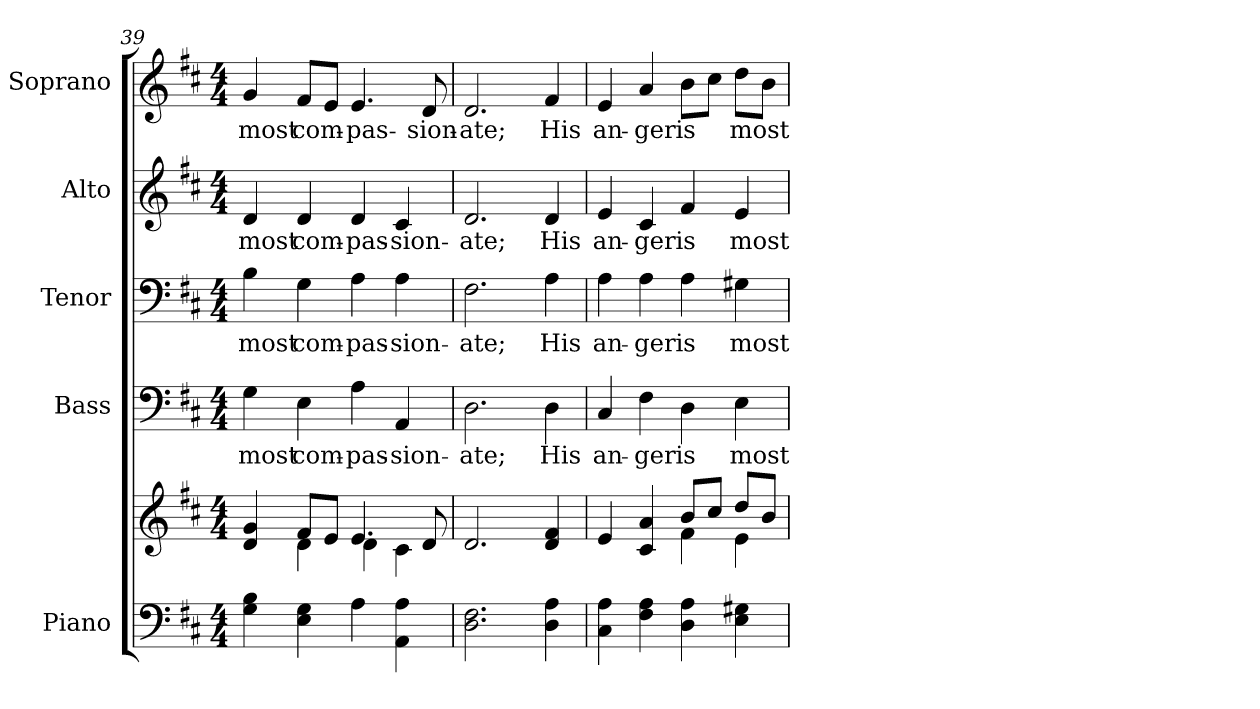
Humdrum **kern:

**kern	**kern	**kern	**text	**kern	**text	**kern	**text	**kern	**text
*part5	*part5	*part4	*part4	*part3	*part3	*part2	*part2	*part1	*part1
*staff6	*staff5	*staff4	*staff4	*staff3	*staff3	*staff2	*staff2	*staff1	*staff1
*I"Piano	*	*I"Bass	*	*I"Tenor	*	*I"Alto	*	*I"Soprano	*
*I'Pno.	*	*I'B.	*	*I'T.	*	*I'A.	*	*I'S.	*
!!LO:PB:g=z
*clefF4	*clefG2	*clefF4	*	*clefF4	*	*clefG2	*	*clefG2	*
*k[f#c#]	*k[f#c#]	*k[f#c#]	*	*k[f#c#]	*	*k[f#c#]	*	*k[f#c#]	*
*D:	*D:	*D:	*	*D:	*	*D:	*	*D:	*
*M4/4	*M4/4	*M4/4	*	*M4/4	*	*M4/4	*	*M4/4	*
=39	=39	=39	=39	=39	=39	=39	=39	=39	=39
*	*^	*	*	*	*	*	*	*	*
!	!	!	!	!LO:LY:b:color=#000000	!	!	!	!	!	!
!	!	!	!	!	!	!LO:LY:b:color=#000000	!	!	!	!
!	!	!	!	!	!	!	!	!LO:LY:b:color=#000000	!	!
!	!	!	!	!	!	!	!	!	!	!LO:LY:b:color=#000000
4Gi\ 4Bi	4di/ 4gi	4ryy	4Gi\	most	4Bi\	most	4di/	most	4gi/	most
!	!	!	!	!LO:LY:b:color=#000000	!	!	!	!	!	!
!	!	!	!	!	!	!LO:LY:b:color=#000000	!	!	!	!
!	!	!	!	!	!	!	!	!LO:LY:b:color=#000000	!	!
!	!	!	!	!	!	!	!	!	!	!LO:LY:b:color=#000000
4Ei\ 4Gi	8f#i/L	4di\	4Ei\	com-	4Gi\	com-	4di/	com-	8f#i/L	com-
.	8ei/J	.	.	.	.	.	.	.	8ei/J	.
!	!	!	!	!LO:LY:b:color=#000000	!	!	!	!	!	!
!	!	!	!	!	!	!LO:LY:b:color=#000000	!	!	!	!
!	!	!	!	!	!	!	!	!LO:LY:b:color=#000000	!	!
!	!	!	!	!	!	!	!	!	!	!LO:LY:b:color=#000000
4Ai\	4.ei/	4di\	4Ai\	-pas-	4Ai\	-pas-	4di/	-pas-	4.ei/	-pas-
!	!	!	!	!LO:LY:b:color=#000000	!	!	!	!	!	!
!	!	!	!	!	!	!LO:LY:b:color=#000000	!	!	!	!
!	!	!	!	!	!	!	!	!LO:LY:b:color=#000000	!	!
4AAi\ 4Ai	.	4c#i\	4AAi/	-sion-	4Ai\	-sion-	4c#i/	-sion-	.	.
!	!	!	!	!	!	!	!	!	!	!LO:LY:b:color=#000000
.	8di/	.	.	.	.	.	.	.	8di/	-sion-
*	*v	*v	*	*	*	*	*	*	*	*
=40	=40	=40	=40	=40	=40	=40	=40	=40	=40
!	!	!	!LO:LY:b:color=#000000	!	!	!	!	!	!
!	!	!	!	!	!LO:LY:b:color=#000000	!	!	!	!
!	!	!	!	!	!	!	!LO:LY:b:color=#000000	!	!
!	!	!	!	!	!	!	!	!	!LO:LY:b:color=#000000
2.Di\ 2.F#i	2.di/	2.Di\	-ate;	2.F#i\	-ate;	2.di/	-ate;	2.di/	-ate;
!	!	!	!LO:LY:b:color=#000000	!	!	!	!	!	!
!	!	!	!	!	!LO:LY:b:color=#000000	!	!	!	!
!	!	!	!	!	!	!	!LO:LY:b:color=#000000	!	!
!	!	!	!	!	!	!	!	!	!LO:LY:b:color=#000000
4Di\ 4Ai	4di/ 4f#i	4Di\	His	4Ai\	His	4di/	His	4f#i/	His
!!LO:PB:g=z
=41	=41	=41	=41	=41	=41	=41	=41	=41	=41
*	*^	*	*	*	*	*	*	*	*
!	!	!	!	!LO:LY:b:color=#000000	!	!	!	!	!	!
!	!	!	!	!	!	!LO:LY:b:color=#000000	!	!	!	!
!	!	!	!	!	!	!	!	!LO:LY:b:color=#000000	!	!
!	!	!	!	!	!	!	!	!	!	!LO:LY:b:color=#000000
4C#i\ 4Ai	4ei/	2ryy	4C#i/	an-	4Ai\	an-	4ei/	an-	4ei/	an-
!	!	!	!	!LO:LY:b:color=#000000	!	!	!	!	!	!
!	!	!	!	!	!	!LO:LY:b:color=#000000	!	!	!	!
!	!	!	!	!	!	!	!	!LO:LY:b:color=#000000	!	!
!	!	!	!	!	!	!	!	!	!	!LO:LY:b:color=#000000
4F#i\ 4Ai	4c#i/ 4ai	.	4F#i\	-ger	4Ai\	-ger	4c#i/	-ger	4ai/	-ger
!	!	!	!	!LO:LY:b:color=#000000	!	!	!	!	!	!
!	!	!	!	!	!	!LO:LY:b:color=#000000	!	!	!	!
!	!	!	!	!	!	!	!	!LO:LY:b:color=#000000	!	!
!	!	!	!	!	!	!	!	!	!	!LO:LY:b:color=#000000
4Di\ 4Ai	8bi/L	4f#i\	4Di\	is	4Ai\	is	4f#i/	is	8bi\L	is
.	8cc#i/J	.	.	.	.	.	.	.	8cc#i\J	.
!	!	!	!	!LO:LY:b:color=#000000	!	!	!	!	!	!
!	!	!	!	!	!	!LO:LY:b:color=#000000	!	!	!	!
!	!	!	!	!	!	!	!	!LO:LY:b:color=#000000	!	!
!	!	!	!	!	!	!	!	!	!	!LO:LY:b:color=#000000
4Ei\ 4G#Xi	8ddi/L	4ei\	4Ei\	most	4G#Xi\	most	4ei/	most	8ddi\L	most
.	8bi/J	.	.	.	.	.	.	.	8bi\J	.
*	*v	*v	*	*	*	*	*	*	*	*
=	=	=	=	=	=	=	=	=	=
*-	*-	*-	*-	*-	*-	*-	*-	*-	*-
